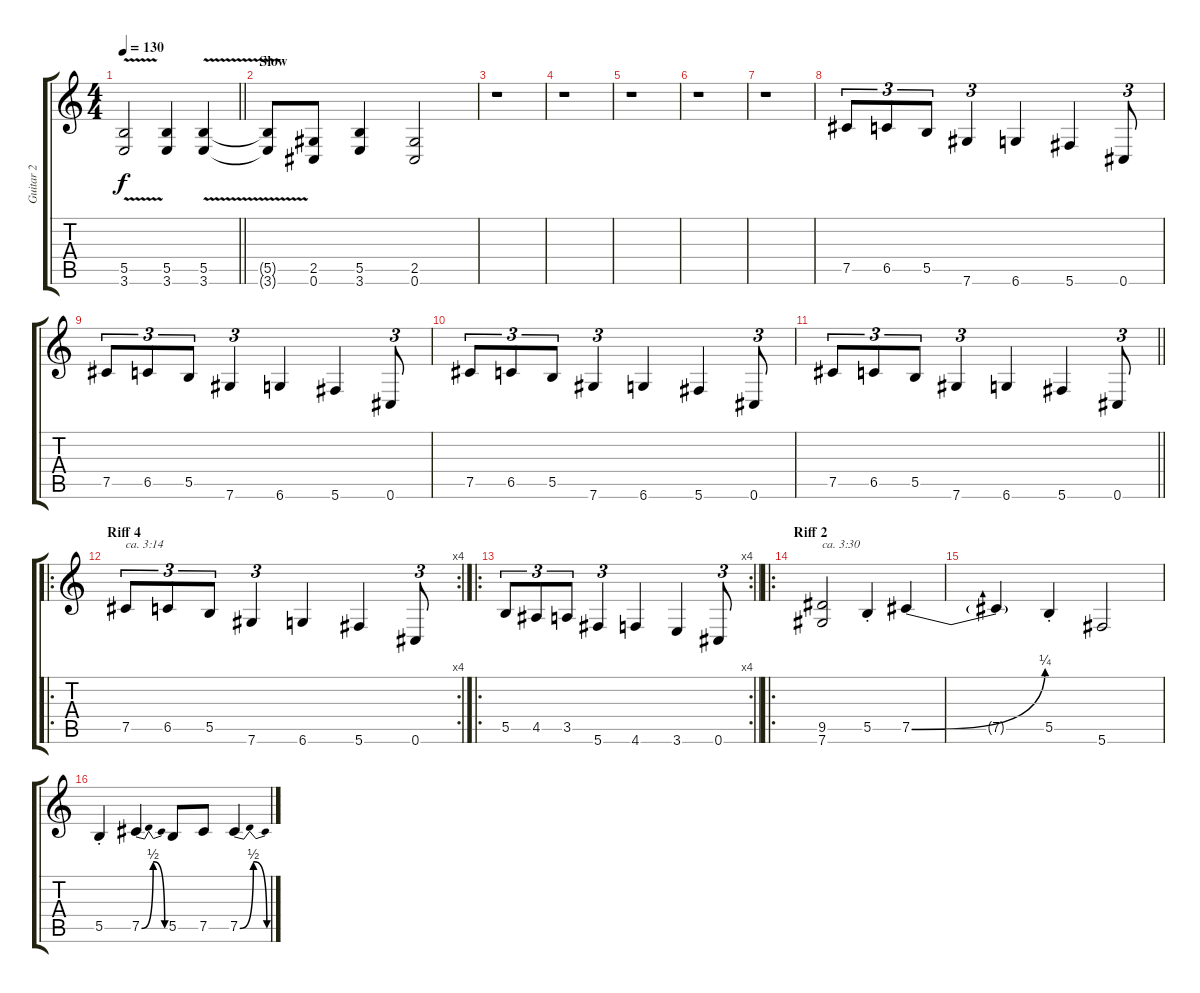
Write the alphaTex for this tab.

\track ("Guitar 2" "Guitar 2") {instrument overdrivenguitar}
\staff {score tabs}
\tuning (Db4 Ab3 E3 B2 Gb2 Db2) {hide}
\ts (4 4)
\tempo 130
\clef g2
\barLineRight lightlight
\ks c
(5.5 3.6{v}).2{dy f} (5.5 3.6).4 (5.5 3.6{v}).4 |
\section ("" "Slow")
(5.5{t} 3.6{t}).8 (2.5 0.6).8 (5.5 3.6).4 (2.5 0.6).2 |
r.1 |
r.1 |
r.1 |
r.1 |
r.1 |
7.5.8{tu (3 2)} 6.5.8{tu (3 2)} 5.5.8{tu (3 2)} 7.6.4{tu (3 2)} 6.6.4 5.6.4 0.6.8{tu (3 2)} |
7.5.8{tu (3 2)} 6.5.8{tu (3 2)} 5.5.8{tu (3 2)} 7.6.4{tu (3 2)} 6.6.4 5.6.4 0.6.8{tu (3 2)} |
7.5.8{tu (3 2)} 6.5.8{tu (3 2)} 5.5.8{tu (3 2)} 7.6.4{tu (3 2)} 6.6.4 5.6.4 0.6.8{tu (3 2)} |
\barLineRight lightlight
7.5.8{tu (3 2)} 6.5.8{tu (3 2)} 5.5.8{tu (3 2)} 7.6.4{tu (3 2)} 6.6.4 5.6.4 0.6.8{tu (3 2)} |
\ro
\rc 4
\section ("" "Riff 4")
7.5.8{tu (3 2) txt "ca. 3:14"} 6.5.8{tu (3 2)} 5.5.8{tu (3 2)} 7.6.4{tu (3 2)} 6.6.4 5.6.4 0.6.8{tu (3 2)} |
\ro
\rc 4
\barLineRight lightlight
5.5.8{tu (3 2)} 4.5.8{tu (3 2)} 3.5.8{tu (3 2)} 5.6.4{tu (3 2)} 4.6.4 3.6.4 0.6.8{tu (3 2)} |
\ro
\section ("" "Riff 2")
(9.5 7.6).2{txt "ca. 3:30"} 5.5{st}.4 7.5{be (bend 0 0 60 1)}.4 |
7.5{t}.4 5.5{st}.4 5.6.2 |
5.5{st}.4 7.5{be (bendrelease 0 0 30 2 30 2 60 0)}.4 5.5.8 7.5.8 7.5{be (bendrelease 0 0 30 2 30 2 60 0)}.4
